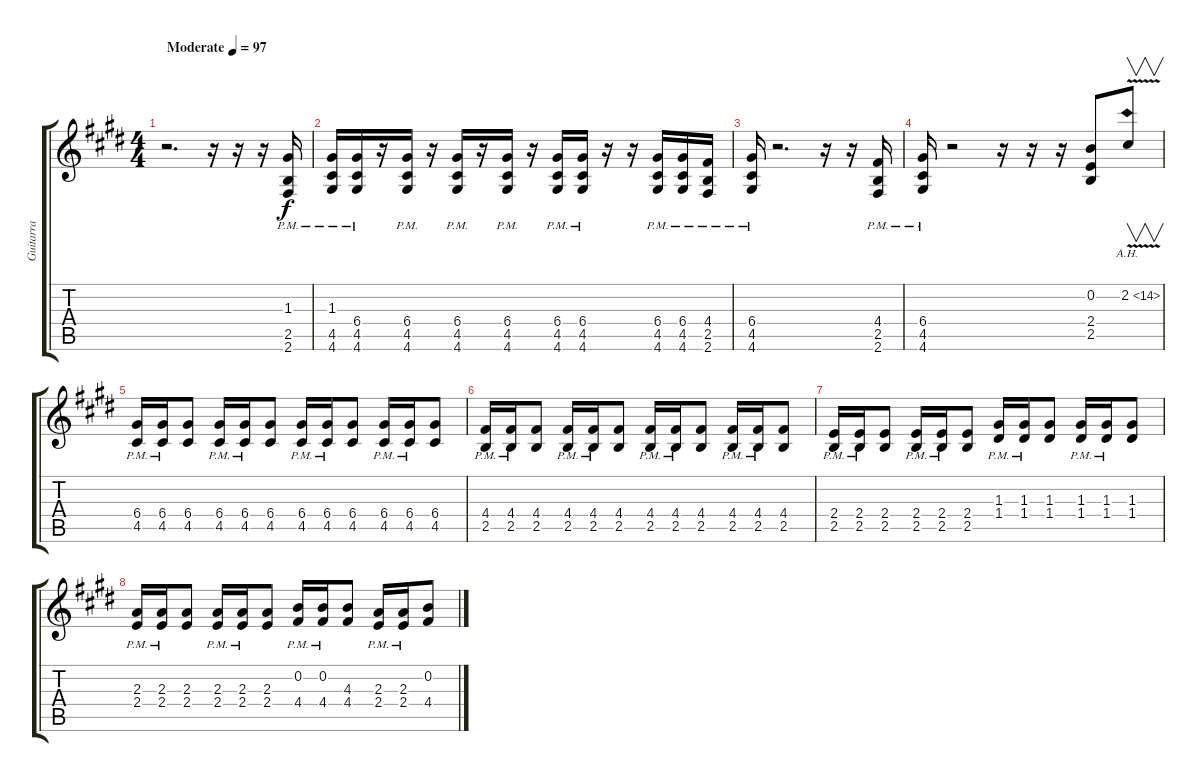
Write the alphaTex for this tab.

\track ("Guitarra" "Guitarra") {instrument distortionguitar}
\staff {score tabs}
\tuning (E4 B3 G3 D3 A2 E2) {hide}
\ts (4 4)
\tempo (97 "Moderate")
\clef g2
\ks e
r.2{d dy f instrument distortionguitar} r.16 r.16 r.16 (1.3 2.5{pm} 2.6{pm}).16 |
(1.3 4.5{pm} 4.6{pm}).16 (6.4 4.5{pm} 4.6{pm}).16 r.16 (6.4 4.5{pm} 4.6{pm}).16 r.16 (6.4 4.5{pm} 4.6{pm}).16 r.16 (6.4 4.5{pm} 4.6{pm}).16 r.16 (6.4 4.5{pm} 4.6{pm}).16 (6.4 4.5{pm} 4.6{pm}).16 r.16 r.16 (6.4 4.5{pm} 4.6{pm}).16 (6.4 4.5{pm} 4.6{pm}).16 (4.4 2.5{pm} 2.6{pm}).16 |
(6.4 4.5{pm} 4.6{pm}).16 r.2{d} r.16 r.16 (4.4 2.5{pm} 2.6{pm}).16 |
(6.4 4.5{pm} 4.6{pm}).16 r.2 r.16 r.16 r.16 (0.2 2.4 2.5).8 2.2{ah 12 v}.8{v} |
(6.4{pm} 4.5{pm}).16 (6.4{pm} 4.5{pm}).16 (6.4 4.5).8 (6.4{pm} 4.5{pm}).16 (6.4{pm} 4.5{pm}).16 (6.4 4.5).8 (6.4{pm} 4.5{pm}).16 (6.4{pm} 4.5{pm}).16 (6.4 4.5).8 (6.4{pm} 4.5{pm}).16 (6.4{pm} 4.5{pm}).16 (6.4 4.5).8 |
(4.4{pm} 2.5{pm}).16 (4.4{pm} 2.5{pm}).16 (4.4 2.5).8 (4.4{pm} 2.5{pm}).16 (4.4{pm} 2.5{pm}).16 (4.4 2.5).8 (4.4{pm} 2.5{pm}).16 (4.4{pm} 2.5{pm}).16 (4.4 2.5).8 (4.4{pm} 2.5{pm}).16 (4.4{pm} 2.5{pm}).16 (4.4 2.5).8 |
(2.4{pm} 2.5{pm}).16 (2.4{pm} 2.5{pm}).16 (2.4 2.5).8 (2.4{pm} 2.5{pm}).16 (2.4{pm} 2.5{pm}).16 (2.4 2.5).8 (1.3{pm} 1.4{pm}).16 (1.3{pm} 1.4{pm}).16 (1.3 1.4).8 (1.3{pm} 1.4{pm}).16 (1.3{pm} 1.4{pm}).16 (1.3 1.4).8 |
(2.3{pm} 2.4{pm}).16 (2.3{pm} 2.4{pm}).16 (2.3 2.4).8 (2.3{pm} 2.4{pm}).16 (2.3{pm} 2.4{pm}).16 (2.3 2.4).8 (0.2{pm} 4.4{pm}).16 (0.2{pm} 4.4{pm}).16 (4.3 4.4).8 (2.3{pm} 2.4{pm}).16 (2.3{pm} 2.4{pm}).16 (0.2 4.4).8
